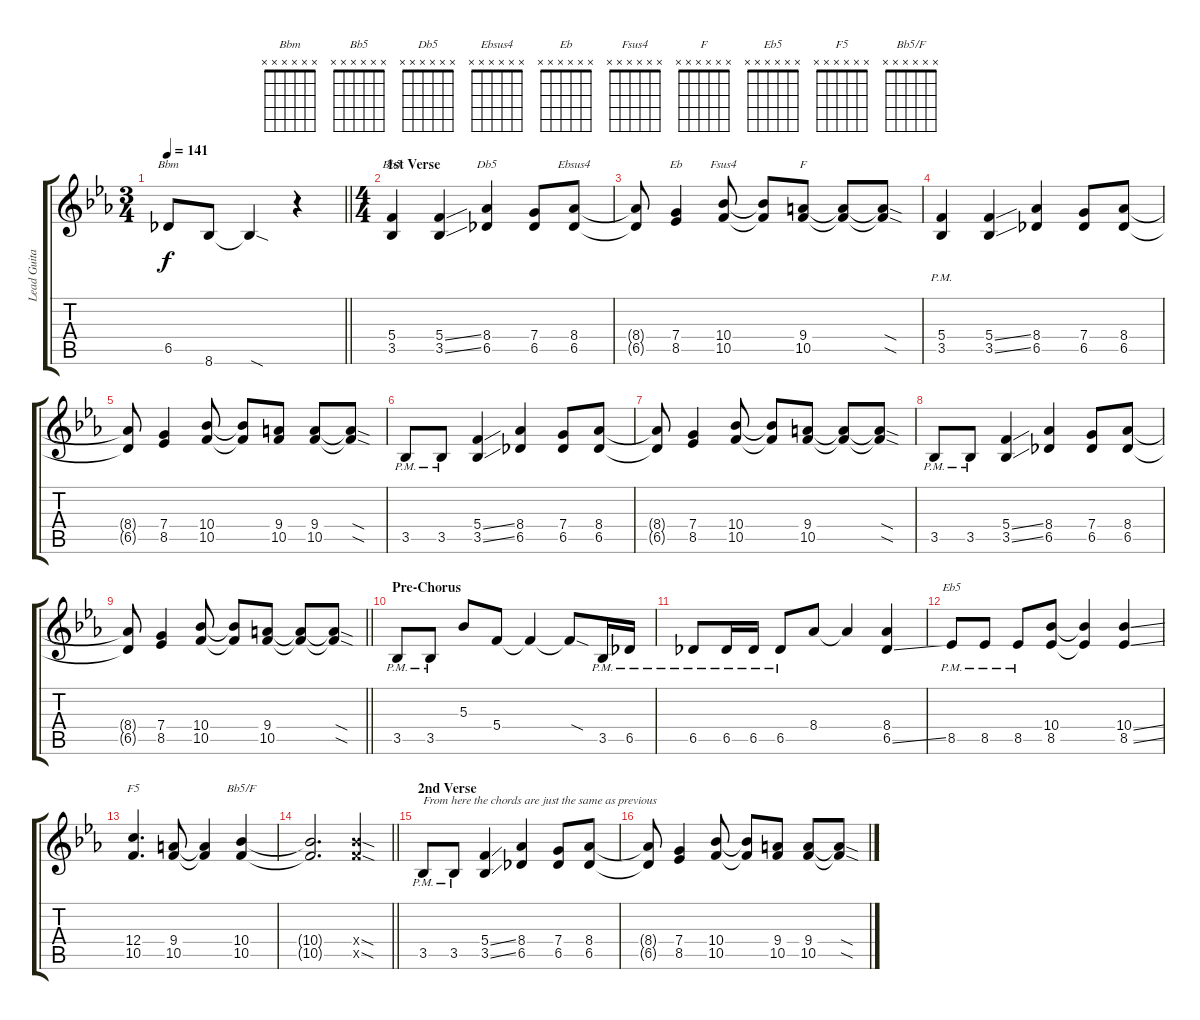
\track ("Lead Guitar" "Lead Guita") {instrument distortionguitar}
\staff {score tabs}
\tuning (D4 A3 F3 C3 G2 D2) {hide}
\chord ("Bbm" x x x x x x)
\chord ("Bb5" x x x x x x)
\chord ("Db5" x x x x x x)
\chord ("Ebsus4" x x x x x x)
\chord ("Eb" x x x x x x)
\chord ("Fsus4" x x x x x x)
\chord ("F" x x x x x x)
\chord ("Eb5" x x x x x x)
\chord ("F5" x x x x x x)
\chord ("Bb5/F" x x x x x x)
\ts (3 4)
\tempo 141
\clef g2
\barLineRight lightlight
\ks cminor
6.5.8{ch "Bbm" dy f} 8.6.8 8.6{sod t}.4 r.4 |
\ts (4 4)
\section ("" "1st Verse")
(5.4 3.5).4{ch "Bb5"} (5.4{ss} 3.5{ss}).4 (8.4 6.5).4{ch "Db5"} (7.4 6.5).8 (8.4 6.5).8{ch "Ebsus4"} |
(8.4{t} 6.5{t}).8 (7.4 8.5).4{ch "Eb"} (10.4 10.5).8{ch "Fsus4"} (10.4{t} 10.5{t}).8 (9.4 10.5).8{ch "F"} (9.4{t} 10.5{t}).8 (9.4{sod t} 10.5{sod t}).8 |
(5.4{pm} 3.5{pm}).4 (5.4{ss} 3.5{ss}).4 (8.4 6.5).4 (7.4 6.5).8 (8.4 6.5).8 |
(8.4{t} 6.5{t}).8 (7.4 8.5).4 (10.4 10.5).8 (10.4{t} 10.5{t}).8 (9.4 10.5).8 (9.4 10.5).8 (9.4{sod t} 10.5{sod t}).8 |
3.5{pm}.8 3.5{pm}.8 (5.4{ss} 3.5{ss}).4 (8.4 6.5).4 (7.4 6.5).8 (8.4 6.5).8 |
(8.4{t} 6.5{t}).8 (7.4 8.5).4 (10.4 10.5).8 (10.4{t} 10.5{t}).8 (9.4 10.5).8 (9.4{t} 10.5{t}).8 (9.4{sod t} 10.5{sod t}).8 |
3.5{pm}.8 3.5{pm}.8 (5.4{ss} 3.5{ss}).4 (8.4 6.5).4 (7.4 6.5).8 (8.4 6.5).8 |
\barLineRight lightlight
(8.4{t} 6.5{t}).8 (7.4 8.5).4 (10.4 10.5).8 (10.4{t} 10.5{t}).8 (9.4 10.5).8 (9.4{t} 10.5{t}).8 (9.4{sod t} 10.5{sod t}).8 |
\section ("" "Pre-Chorus")
3.5{pm}.8 3.5{pm}.8 5.3.8 5.4.8 5.4{t}.4 5.4{sod t}.8 3.5{pm}.16 6.5{pm}.16 |
6.5{pm}.8 6.5{pm}.16 6.5{pm}.16 6.5{pm}.8 8.4.8 8.4{t}.4 (8.4 6.5{ss}).4 |
8.5{pm}.8{ch "Eb5"} 8.5{pm}.8 8.5{pm}.8 (10.4 8.5).8 (10.4{t} 8.5{t}).4 (10.4{ss} 8.5{ss}).4 |
(12.4 10.5).4{d ch "F5"} (9.4 10.5).8 (9.4{t} 10.5{t}).4 (10.4 10.5).4{ch "Bb5/F"} |
\barLineRight lightlight
(10.4{t} 10.5{t}).2{d} (10.4{sod x} 10.5{sod x}).4 |
\section ("" "2nd Verse")
3.5{pm}.8{txt "From here the chords are just the same as previous"} 3.5{pm}.8 (5.4{ss} 3.5{ss}).4 (8.4 6.5).4 (7.4 6.5).8 (8.4 6.5).8 |
(8.4{t} 6.5{t}).8 (7.4 8.5).4 (10.4 10.5).8 (10.4{t} 10.5{t}).8 (9.4 10.5).8 (9.4 10.5).8 (9.4{sod t} 10.5{sod t}).8
